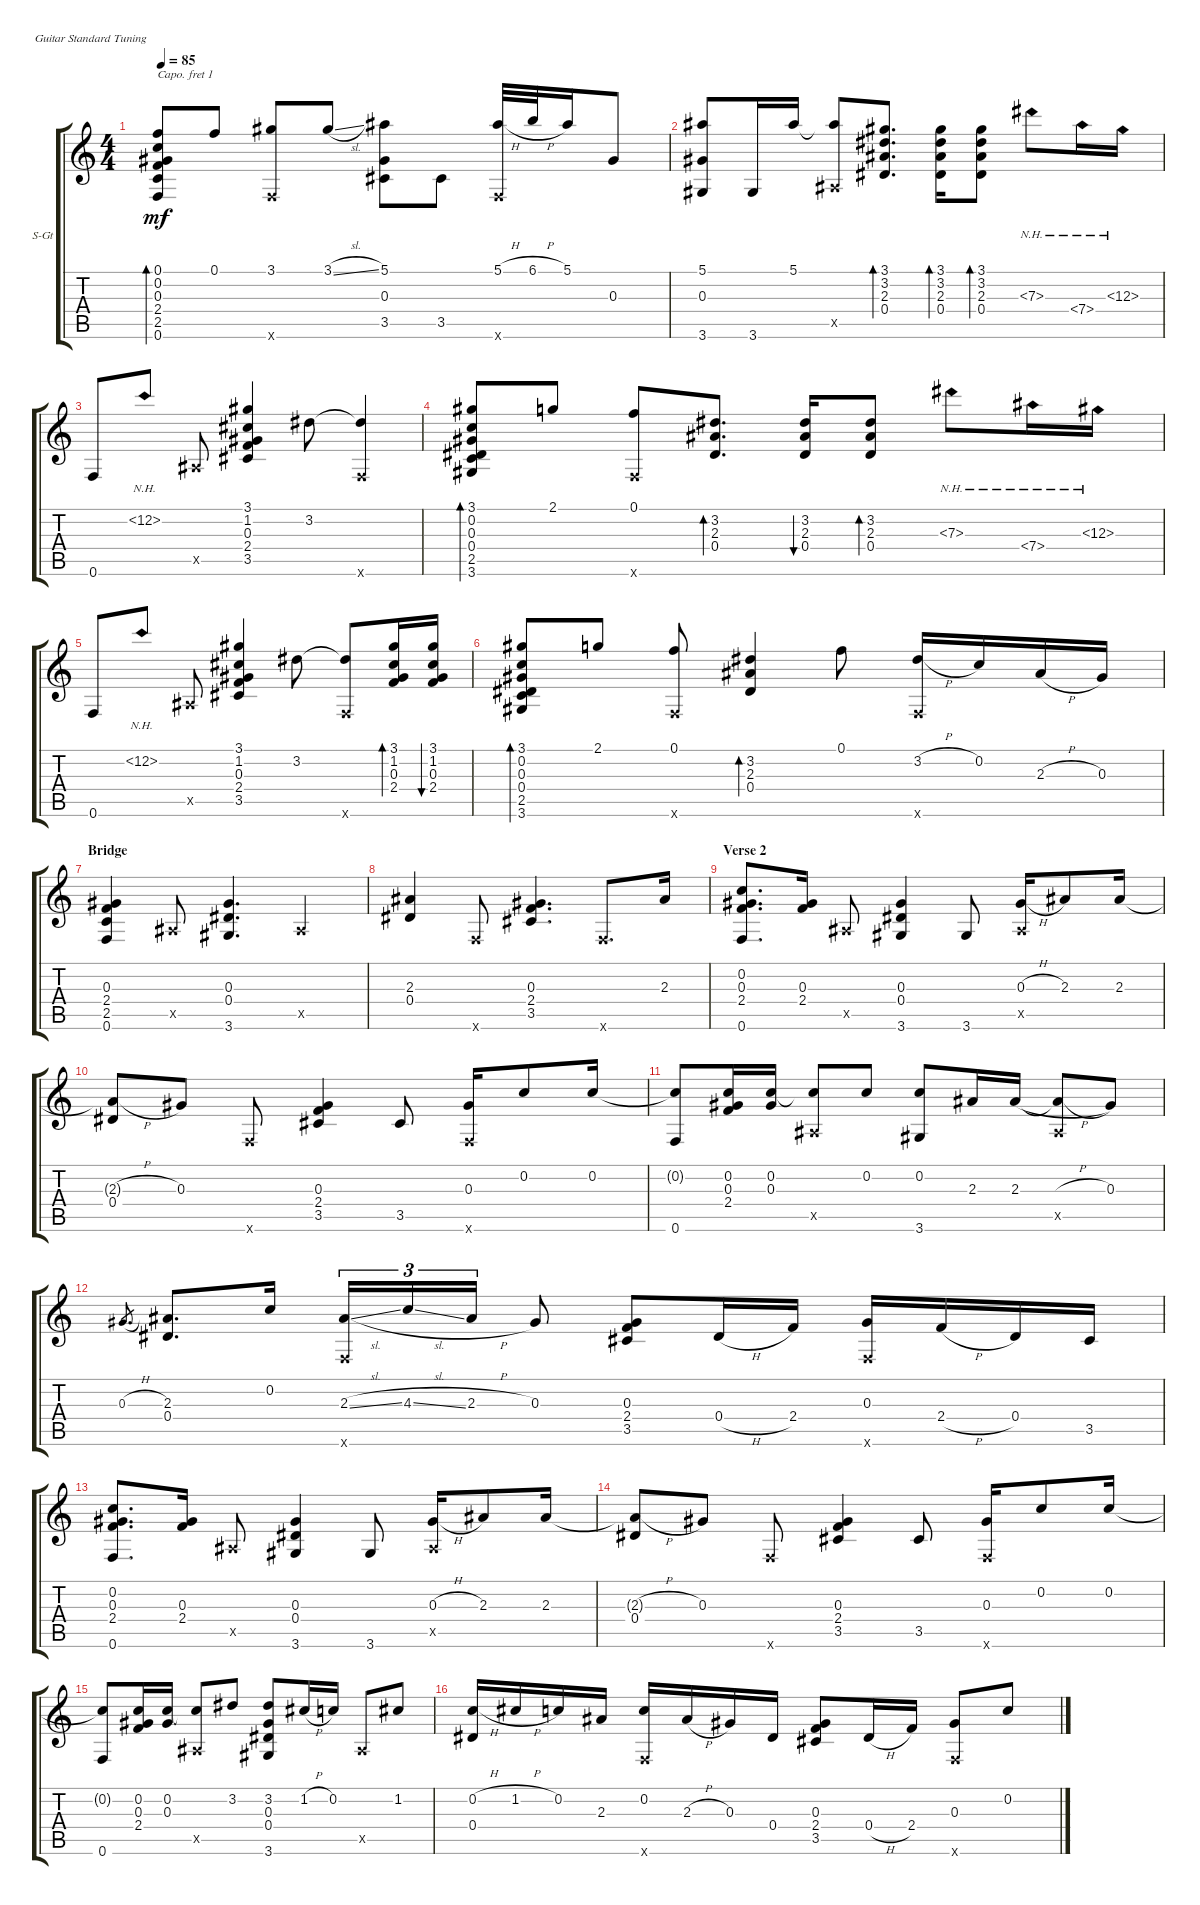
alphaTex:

\defaultSystemsLayout 4
\bracketExtendMode groupsimilarinstruments
\firstSystemTrackNameOrientation horizontal
\otherSystemsTrackNameOrientation horizontal
\track ("Steel Guitar" "S-Gt") {instrument acousticguitarsteel}
\staff {score tabs}
\capo 1
\tuning (E4 B3 G3 D3 A2 E2)
\ts (4 4)
\tempo 85
\clef g2
\ks c
(0.1 0.2 0.3 2.4 2.5 0.6).8{bd 87 dy mf} 0.1.8 (3.1 0.6{x}).8 3.1{sl}.8 (5.1 0.3 3.5).8 3.5.8 (0.6{x} 5.1{h}).32 6.1{h}.32 5.1.16 0.3.8 |
(5.1 0.3 3.6).8 3.6.16 5.1.16 (0.5{x} 5.1{t}).8 (3.1 3.2 2.3 0.4).8{d bd 98} (3.1 3.2 2.3 0.4).16{bd 97} (3.1 3.2 2.3 0.4).8{bd 96} 7.3{nh}.8 7.4{nh}.16 12.3{nh}.16 |
0.6.8 12.2{nh}.8 0.5{x}.8 (3.1 1.2 0.3 2.4 3.5).4 3.2.8 (0.6{x} 3.2{t}).4 |
(3.1 0.2 0.3 0.4 2.5 3.6).8{bd 86} 2.1.8 (0.1 0.6{x}).8 (3.2 2.3 0.4).8{d bd 93} (3.2 2.3 0.4).16{bu 92} (3.2 2.3 0.4).8{bd 91} 7.3{nh}.8 7.4{nh}.16 12.3{nh}.16 |
0.6.8 12.2{nh}.8 0.5{x}.8 (3.1 1.2 0.3 2.4 3.5).4 3.2.8 (0.6{x} 3.2{t}).8 (3.1 1.2 0.3 2.4).16{bd 93} (3.1 1.2 0.3 2.4).16{bu 92} |
(3.1 0.2 0.3 0.4 2.5 3.6).8{bd 86} 2.1.8 (0.1 0.6{x}).8 (3.2 2.3 0.4).4{bd 93} 0.1.8 (3.2{h} 0.6{x}).16 0.2.16 2.3{h}.16 0.3.16 |
\section ("" "Bridge")
(0.3 2.4 2.5 0.6).4 0.5{x}.8 (3.6 0.3 0.4).4{d} 0.5{x}.4 |
(2.3 0.4).4 0.6{x}.8 (0.3 2.4 3.5).4{d} 0.6{x}.8{d} 2.3.16 |
\section ("" "Verse 2")
(0.2 0.3 2.4 0.6).8{d} (2.4 0.3).16 0.5{x}.8 (3.6 0.3 0.4).4 3.6.8 (0.5{x} 0.3{h}).16 2.3.8 2.3.16 |
(2.3{h t} 0.4).8 0.3.8 0.6{x}.8 (3.5 2.4 0.3).4 3.5.8 (0.6{x} 0.3).16 0.2.8 0.2.16 |
(0.6 0.2{t}).8 (2.4 0.3 0.2).16 (0.2 0.3).16 (0.5{x} 0.2{t}).8 0.2.8 (0.2 3.6).8 2.3.16 2.3.16{legatoorigin} (2.3{h t} 0.5{x}).8{legatoorigin} 0.3.8 |
0.3{h}.8{d gr} (2.3 0.4).8{d} 0.2.16 (2.3{sl} 0.6{x}).16{tu (3 2)} 4.3{sl}.16{tu (3 2)} 2.3{h}.16{tu (3 2)} 0.3.8 (0.3 2.4 3.5).8 0.4{h}.16 2.4.16 (0.3 0.6{x}).16 2.4{h}.16 0.4.16 3.5.16 |
(0.2 0.3 2.4 0.6).8{d} (2.4 0.3).16 0.5{x}.8 (3.6 0.3 0.4).4 3.6.8 (0.5{x} 0.3{h}).16 2.3.8 2.3.16 |
(2.3{h t} 0.4).8 0.3.8 0.6{x}.8 (3.5 2.4 0.3).4 3.5.8 (0.6{x} 0.3).16 0.2.8 0.2.16 |
(0.6 0.2{t}).8 (2.4 0.3 0.2).16 (0.2 0.3).16 (0.5{x} 0.2{t}).8 3.2.8 (3.2 0.3 0.4 3.6).8 1.2{h}.16 0.2.16 0.5{x}.8 1.2.8 |
(0.2{h} 0.4).16 1.2{h}.16 0.2.16 2.3.16 (0.2 0.6{x}).16 2.3{h}.16 0.3.16 0.4.16 (3.5 2.4 0.3).8 0.4{h}.16 2.4.16 (0.6{x} 0.3).8 0.2.8
